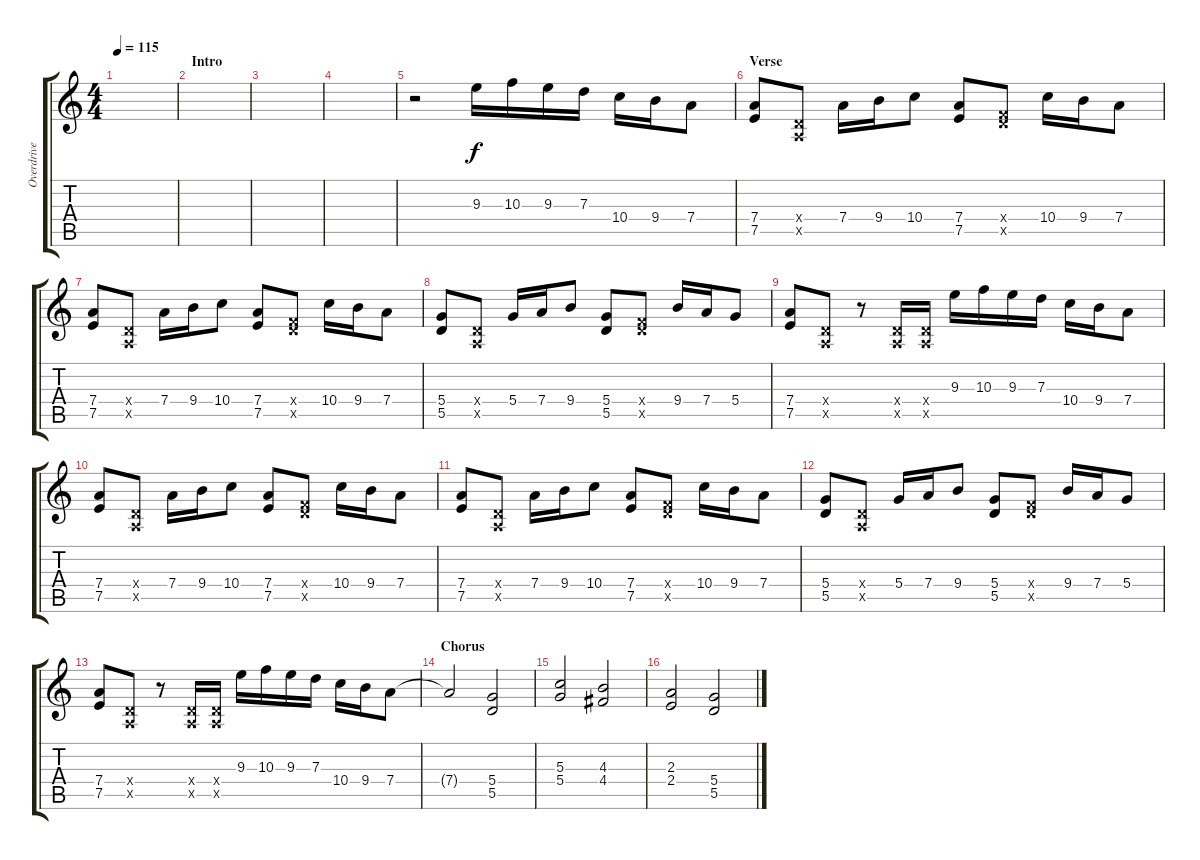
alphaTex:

\track ("Overdrive" "Overdrive") {instrument overdrivenguitar}
\staff {score tabs}
\tuning (E4 B3 G3 D3 A2 E2) {hide}
\ts (4 4)
\tempo 115
\clef g2
\ks c
|
\section ("" "Intro")
|
|
|
r.2 9.3.16 10.3.16 9.3.16 7.3.16 10.4.16 9.4.16 7.4.8 |
\section ("" "Verse")
(7.4 7.5).8 (0.4{x} 0.5{x}).8 7.4.16 9.4.16 10.4.8 (7.4 7.5).8 (0.4{x} 8.5{x}).8 10.4.16 9.4.16 7.4.8 |
(7.4 7.5).8 (0.4{x} 0.5{x}).8 7.4.16 9.4.16 10.4.8 (7.4 7.5).8 (0.4{x} 8.5{x}).8 10.4.16 9.4.16 7.4.8 |
(5.4 5.5).8 (0.4{x} 0.5{x}).8 5.4.16 7.4.16 9.4.8 (5.4 5.5).8 (0.4{x} 8.5{x}).8 9.4.16 7.4.16 5.4.8 |
(7.4 7.5).8 (0.4{x} 0.5{x}).8 r.8 (0.4{x} 0.5{x}).16 (0.4{x} 0.5{x}).16 9.3.16 10.3.16 9.3.16 7.3.16 10.4.16 9.4.16 7.4.8 |
(7.4 7.5).8 (0.4{x} 0.5{x}).8 7.4.16 9.4.16 10.4.8 (7.4 7.5).8 (0.4{x} 8.5{x}).8 10.4.16 9.4.16 7.4.8 |
(7.4 7.5).8 (0.4{x} 0.5{x}).8 7.4.16 9.4.16 10.4.8 (7.4 7.5).8 (0.4{x} 8.5{x}).8 10.4.16 9.4.16 7.4.8 |
(5.4 5.5).8 (0.4{x} 0.5{x}).8 5.4.16 7.4.16 9.4.8 (5.4 5.5).8 (0.4{x} 8.5{x}).8 9.4.16 7.4.16 5.4.8 |
(7.4 7.5).8 (0.4{x} 0.5{x}).8 r.8 (0.4{x} 0.5{x}).16 (0.4{x} 0.5{x}).16 9.3.16 10.3.16 9.3.16 7.3.16 10.4.16 9.4.16 7.4.8 |
\section ("" "Chorus")
7.4{t}.2 (5.4 5.5).2 |
(5.3 5.4).2 (4.3 4.4).2 |
(2.3 2.4).2 (5.4 5.5).2
